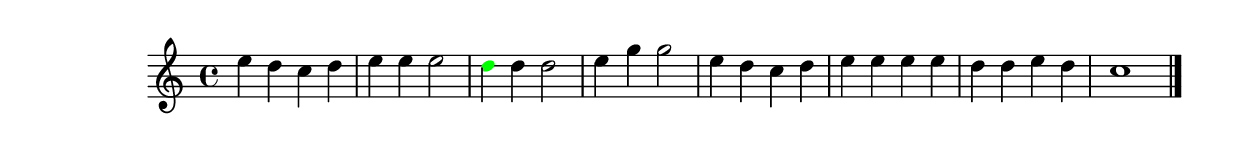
\version "2.18.2"
\language "english"

\header {
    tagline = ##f
}

\layout {}

\paper {}

\score {
    \new Score
    <<
        \new Staff
        {
            {   % measure
                \time 4/4
                \tweak color #black
                e''4
                \tweak color #black
                d''4
                \tweak color #black
                c''4
                \tweak color #black
                d''4
            }   % measure
            {   % measure
                \tweak color #black
                e''4
                \tweak color #black
                e''4
                \tweak color #black
                e''2
            }   % measure
            {   % measure
                \tweak color #green
                d''4
                d''4
                d''2
            }   % measure
            {   % measure
                e''4
                g''4
                g''2
            }   % measure
            {   % measure
                e''4
                d''4
                c''4
                d''4
            }   % measure
            {   % measure
                e''4
                e''4
                e''4
                e''4
            }   % measure
            {   % measure
                d''4
                d''4
                e''4
                d''4
            }   % measure
            {   % measure
                c''1
                \bar "|." %! SCORE1
            }   % measure
        }
    >>
}